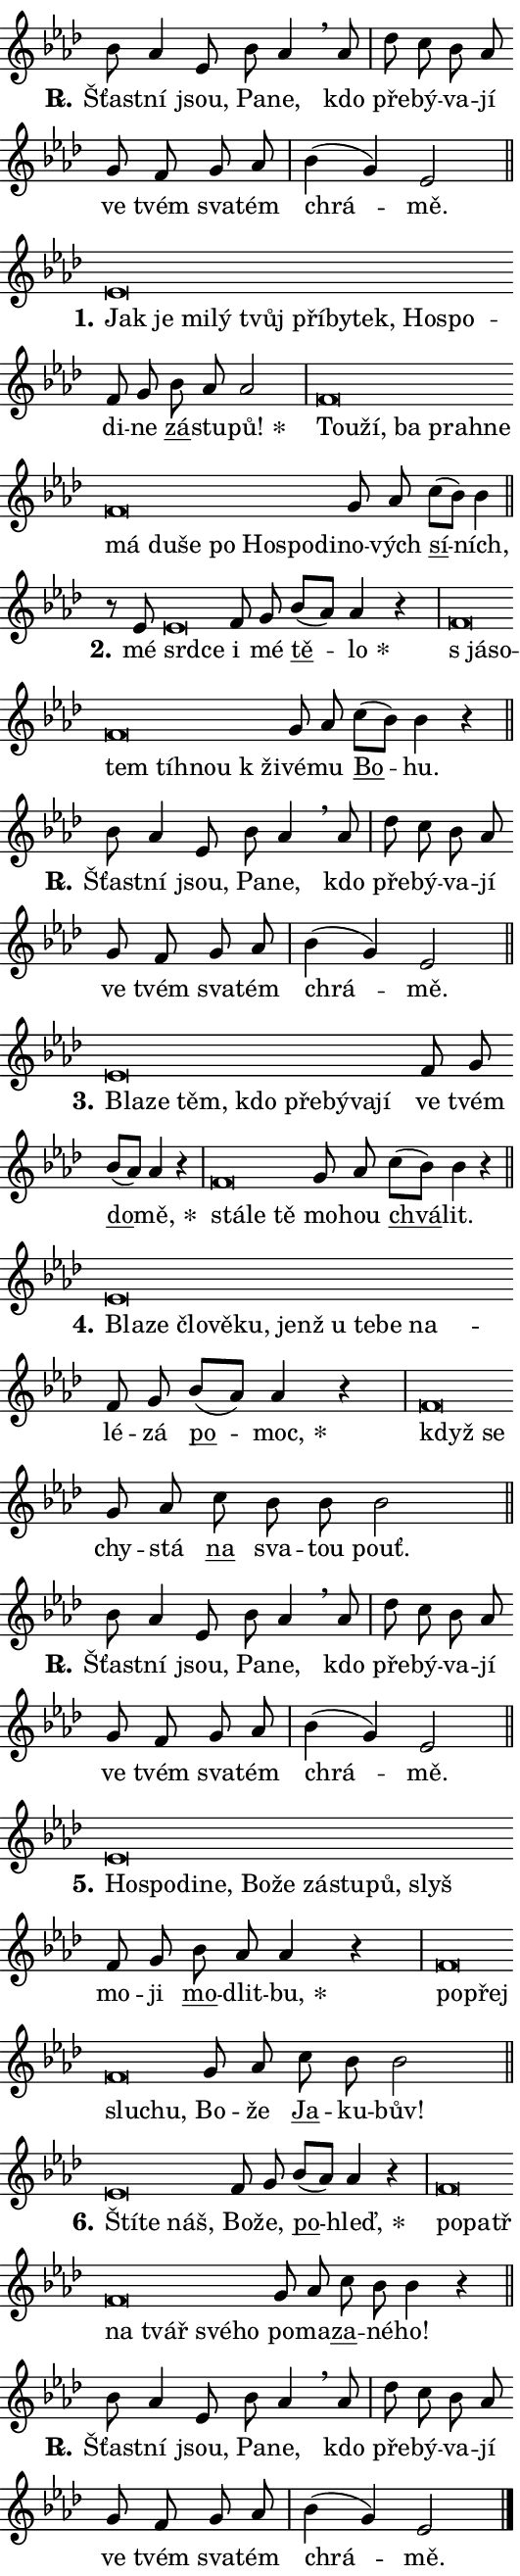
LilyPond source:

\version "2.24.0"
\header { tagline = "" }
\paper {
  indent = 0\cm
  top-margin = 0\cm
  right-margin = 0.13\cm % to fit lyric hyphens
  bottom-margin = 0\cm
  left-margin = 0\cm
  paper-width = 9\cm
  page-breaking = #ly:one-page-breaking
  system-system-spacing.basic-distance = #11
  score-system-spacing.basic-distance = #11
  ragged-last = ##f
}


%% Author: Thomas Morley
%% https://lists.gnu.org/archive/html/lilypond-user/2020-05/msg00002.html
#(define (line-position grob)
"Returns position of @var[grob} in current system:
   @code{'start}, if at first time-step
   @code{'end}, if at last time-step
   @code{'middle} otherwise
"
  (let* ((col (ly:item-get-column grob))
         (ln (ly:grob-object col 'left-neighbor))
         (rn (ly:grob-object col 'right-neighbor))
         (col-to-check-left (if (ly:grob? ln) ln col))
         (col-to-check-right (if (ly:grob? rn) rn col))
         (break-dir-left
           (and
             (ly:grob-property col-to-check-left 'non-musical #f)
             (ly:item-break-dir col-to-check-left)))
         (break-dir-right
           (and
             (ly:grob-property col-to-check-right 'non-musical #f)
             (ly:item-break-dir col-to-check-right))))
        (cond ((eqv? 1 break-dir-left) 'start)
              ((eqv? -1 break-dir-right) 'end)
              (else 'middle))))

#(define (tranparent-at-line-position vctor)
  (lambda (grob)
  "Relying on @code{line-position} select the relevant enry from @var{vctor}.
Used to determine transparency,"
    (case (line-position grob)
      ((end) (not (vector-ref vctor 0)))
      ((middle) (not (vector-ref vctor 1)))
      ((start) (not (vector-ref vctor 2))))))

noteHeadBreakVisibility =
#(define-music-function (break-visibility)(vector?)
"Makes @code{NoteHead}s transparent relying on @var{break-visibility}"
#{
  \override NoteHead.transparent =
    #(tranparent-at-line-position break-visibility)
#})

#(define delete-ledgers-for-transparent-note-heads
  (lambda (grob)
    "Reads whether a @code{NoteHead} is transparent.
If so this @code{NoteHead} is removed from @code{'note-heads} from
@var{grob}, which is supposed to be @code{LedgerLineSpanner}.
As a result ledgers are not printed for this @code{NoteHead}"
    (let* ((nhds-array (ly:grob-object grob 'note-heads))
           (nhds-list
             (if (ly:grob-array? nhds-array)
                 (ly:grob-array->list nhds-array)
                 '()))
           ;; Relies on the transparent-property being done before
           ;; Staff.LedgerLineSpanner.after-line-breaking is executed.
           ;; This is fragile ...
           (to-keep
             (remove
               (lambda (nhd)
                 (ly:grob-property nhd 'transparent #f))
               nhds-list)))
      ;; TODO find a better method to iterate over grob-arrays, similiar
      ;; to filter/remove etc for lists
      ;; For now rebuilt from scratch
      (set! (ly:grob-object grob 'note-heads)  '())
      (for-each
        (lambda (nhd)
          (ly:pointer-group-interface::add-grob grob 'note-heads nhd))
        to-keep))))

squashNotes = {
  \override NoteHead.X-extent = #'(-0.2 . 0.2)
  \override NoteHead.Y-extent = #'(-0.75 . 0)
  \override NoteHead.stencil =
    #(lambda (grob)
       (let ((pos (ly:grob-property grob 'staff-position)))
         (begin
           (if (< pos -7) (display "ERROR: Lower brevis then expected\n") (display ""))
           (if (<= pos -6) ly:text-interface::print ly:note-head::print))))
}
unSquashNotes = {
  \revert NoteHead.X-extent
  \revert NoteHead.Y-extent
  \revert NoteHead.stencil
}

hideNotes = \noteHeadBreakVisibility #begin-of-line-visible
unHideNotes = \noteHeadBreakVisibility #all-visible

% work-around for resetting accidentals
% https://lilypond.org/doc/v2.23/Documentation/notation/displaying-rhythms#unmetered-music
cadenzaMeasure = {
  \cadenzaOff
  \partial 1024 s1024
  \cadenzaOn
}

#(define-markup-command (accent layout props text) (markup?)
  "Underline accented syllable"
  (interpret-markup layout props
    #{\markup \override #'(offset . 4.3) \underline { #text }#}))

responsum = \markup \concat {
  "R" \hspace #-1.05 \path #0.1 #'((moveto 0 0.07) (lineto 0.9 0.8)) \hspace #0.05 "."
}

spaceSize = #0.6828661417322834 % exact space size for TeX Gyre Schola

\layout {
  \context {
    \Staff
    \remove "Time_signature_engraver"
    \override LedgerLineSpanner.after-line-breaking = #delete-ledgers-for-transparent-note-heads
  }
  \context {
    \Lyrics {
      \override LyricSpace.minimum-distance = \spaceSize
      \override LyricText.font-name = #"TeX Gyre Schola"
      \override LyricText.font-size = 1
      \override StanzaNumber.font-name = #"TeX Gyre Schola Bold"
      \override StanzaNumber.font-size = 1
    }
  }
  \context {
    \Score 
    \override NoteHead.text =
      #(lambda (grob) 
        (let ((pos (ly:grob-property grob 'staff-position)))
          #{\markup {
            \combine
              \halign #-0.55 \raise #(if (= pos -6) 0 0.5) \override #'(thickness . 2) \draw-line #'(3.2 . 0)
              \musicglyph "noteheads.sM1"
          }#}))
  }
}

% magnetic-lyrics.ily
%
%   written by
%     Jean Abou Samra <jean@abou-samra.fr>
%     Werner Lemberg <wl@gnu.org>
%
%   adapted by
%     Jiri Hon <jiri.hon@gmail.com>
%
% Version 2022-Apr-15

% https://www.mail-archive.com/lilypond-user@gnu.org/msg149350.html

#(define (Left_hyphen_pointer_engraver context)
   "Collect syllable-hyphen-syllable occurrences in lyrics and store
them in properties.  This engraver only looks to the left.  For
example, if the lyrics input is @code{foo -- bar}, it does the
following.

@itemize @bullet
@item
Set the @code{text} property of the @code{LyricHyphen} grob between
@q{foo} and @q{bar} to @code{foo}.

@item
Set the @code{left-hyphen} property of the @code{LyricText} grob with
text @q{foo} to the @code{LyricHyphen} grob between @q{foo} and
@q{bar}.
@end itemize

Use this auxiliary engraver in combination with the
@code{lyric-@/text::@/apply-@/magnetic-@/offset!} hook."
   (let ((hyphen #f)
         (text #f))
     (make-engraver
      (acknowledgers
       ((lyric-syllable-interface engraver grob source-engraver)
        (set! text grob)))
      (end-acknowledgers
       ((lyric-hyphen-interface engraver grob source-engraver)
        ;(when (not (grob::has-interface grob 'lyric-space-interface))
          (set! hyphen grob)));)
      ((stop-translation-timestep engraver)
       (when (and text hyphen)
         (ly:grob-set-object! text 'left-hyphen hyphen))
       (set! text #f)
       (set! hyphen #f)))))

#(define (lyric-text::apply-magnetic-offset! grob)
   "If the space between two syllables is less than the value in
property @code{LyricText@/.details@/.squash-threshold}, move the right
syllable to the left so that it gets concatenated with the left
syllable.

Use this function as a hook for
@code{LyricText@/.after-@/line-@/breaking} if the
@code{Left_@/hyphen_@/pointer_@/engraver} is active."
   (let ((hyphen (ly:grob-object grob 'left-hyphen #f)))
     (when hyphen
       (let ((left-text (ly:spanner-bound hyphen LEFT)))
         (when (grob::has-interface left-text 'lyric-syllable-interface)
           (let* ((common (ly:grob-common-refpoint grob left-text X))
                  (this-x-ext (ly:grob-extent grob common X))
                  (left-x-ext
                   (begin
                     ;; Trigger magnetism for left-text.
                     (ly:grob-property left-text 'after-line-breaking)
                     (ly:grob-extent left-text common X)))
                  ;; `delta` is the gap width between two syllables.
                  (delta (- (interval-start this-x-ext)
                            (interval-end left-x-ext)))
                  (details (ly:grob-property grob 'details))
                  (threshold (assoc-get 'squash-threshold details 0.2)))
             (when (< delta threshold)
               (let* (;; We have to manipulate the input text so that
                      ;; ligatures crossing syllable boundaries are not
                      ;; disabled.  For languages based on the Latin
                      ;; script this is essentially a beautification.
                      ;; However, for non-Western scripts it can be a
                      ;; necessity.
                      (lt (ly:grob-property left-text 'text))
                      (rt (ly:grob-property grob 'text))
                      (is-space (grob::has-interface hyphen 'lyric-space-interface))
                      (space (if is-space " " ""))
                      (extra-delta (if is-space spaceSize 0))
                      ;; Append new syllable.
                      (ltrt-space (if (and (string? lt) (string? rt))
                                (string-append lt space rt)
                                (make-concat-markup (list lt space rt))))
                      ;; Right-align `ltrt` to the right side.
                      (ltrt-space-markup (grob-interpret-markup
                               grob
                               (make-translate-markup
                                (cons (interval-length this-x-ext) 0)
                                (make-right-align-markup ltrt-space)))))
                 (begin
                   ;; Don't print `left-text`.
                   (ly:grob-set-property! left-text 'stencil #f)
                   ;; Set text and stencil (which holds all collected
                   ;; syllables so far) and shift it to the left.
                   (ly:grob-set-property! grob 'text ltrt-space)
                   (ly:grob-set-property! grob 'stencil ltrt-space-markup)
                   (ly:grob-translate-axis! grob (- (- delta extra-delta)) X))))))))))


#(define (lyric-hyphen::displace-bounds-first grob)
   ;; Make very sure this callback isn't triggered too early.
   (let ((left (ly:spanner-bound grob LEFT))
         (right (ly:spanner-bound grob RIGHT)))
     (ly:grob-property left 'after-line-breaking)
     (ly:grob-property right 'after-line-breaking)
     (ly:lyric-hyphen::print grob)))

squashThreshold = #0.4

\layout {
  \context {
    \Lyrics
    \consists #Left_hyphen_pointer_engraver
    \override LyricText.after-line-breaking =
      #lyric-text::apply-magnetic-offset!
    \override LyricHyphen.stencil = #lyric-hyphen::displace-bounds-first
    \override LyricText.details.squash-threshold = \squashThreshold
    \override LyricHyphen.minimum-distance = 0
    \override LyricHyphen.minimum-length = \squashThreshold
  }
}

squashText = \override LyricText.details.squash-threshold = 9999
unSquashText = \override LyricText.details.squash-threshold = \squashThreshold

leftText = \override LyricText.self-alignment-X = #LEFT
unLeftText = \revert LyricText.self-alignment-X

starOffset = #(lambda (grob) 
                (let ((x_offset (ly:self-alignment-interface::aligned-on-x-parent grob)))
                  (if (= x_offset 0) 0 (+ x_offset 1.2))))

star = #(define-music-function (syllable)(string?)
"Append star separator at the end of a syllable"
#{
  \once \override LyricText.X-offset = #starOffset
  \lyricmode { \markup {
    #syllable
    \override #'((font-name . "TeX Gyre Schola Bold")) \hspace #0.2 \lower #0.65 \larger "*"
  } }
#})

starAccent = #(define-music-function (syllable)(string?)
"Append star separator at the end of a syllable and make accent"
#{
  \once \override LyricText.X-offset = #starOffset
  \lyricmode { \markup {
    \accent #syllable
    \override #'((font-name . "TeX Gyre Schola Bold")) \hspace #0.2 \lower #0.65 \larger "*"
  } }
#})

breath = #(define-music-function (syllable)(string?)
"Append breathing indicator at the end of a syllable"
#{
  \lyricmode { \markup { #syllable "+" } }
#})

optionalBreath = #(define-music-function (syllable)(string?)
"Append optional breathing indicator at the end of a syllable"
#{
  \lyricmode { \markup { #syllable "(+)" } }
#})


\score {
    <<
        \new Voice = "melody" { \cadenzaOn \key as \major \relative { bes'8 as4 es8 bes' as4 \breathe as8 \cadenzaMeasure \bar "|" des c bes as \bar "" g f \bar "" g as \cadenzaMeasure \bar "|" bes4( g) es2 \cadenzaMeasure \bar "||" \break } }
        \new Lyrics \lyricsto "melody" { \lyricmode { \set stanza = \responsum
Šťast -- ní jsou, Pa -- ne, kdo pře -- bý -- va -- jí ve tvém sva -- tém chrá -- mě. } }
    >>
    \layout {}
}

\score {
    <<
        \new Voice = "melody" { \cadenzaOn \key as \major \relative { \squashNotes es'\breve*1/16 \hideNotes \breve*1/16 \bar "" \breve*1/16 \bar "" \breve*1/16 \bar "" \breve*1/16 \bar "" \breve*1/16 \bar "" \breve*1/16 \bar "" \breve*1/16 \bar "" \breve*1/16 \breve*1/16 \bar "" \unHideNotes \unSquashNotes f8 g \bar "" bes as as2 \cadenzaMeasure \bar "|" \squashNotes f\breve*1/16 \hideNotes \breve*1/16 \bar "" \breve*1/16 \bar "" \breve*1/16 \bar "" \breve*1/16 \bar "" \breve*1/16 \bar "" \breve*1/16 \bar "" \breve*1/16 \bar "" \breve*1/16 \bar "" \breve*1/16 \bar "" \breve*1/16 \breve*1/16 \bar "" \unHideNotes \unSquashNotes g8 as \bar "" c[( bes)] bes4 \cadenzaMeasure \bar "||" \break } }
        \new Lyrics \lyricsto "melody" { \lyricmode { \set stanza = "1."
\leftText Jak \squashText je mi -- lý tvůj pří -- by -- tek, Ho -- spo -- \unLeftText \unSquashText di -- ne \markup \accent zá -- stu -- \star pů! \leftText Tou -- \squashText ží, ba pra -- hne má du -- še po Ho -- spo -- di -- \unLeftText \unSquashText no -- vých \markup \accent sí -- ních, } }
    >>
    \layout {}
}

\score {
    <<
        \new Voice = "melody" { \cadenzaOn \key as \major \relative { r8 es' \squashNotes es\breve*1/16 \hideNotes \breve*1/16 \bar "" \unHideNotes \unSquashNotes f8 g \bar "" bes[( as)] as4 r \cadenzaMeasure \bar "|" \squashNotes f\breve*1/16 \hideNotes \breve*1/16 \bar "" \breve*1/16 \bar "" \breve*1/16 \bar "" \breve*1/16 \breve*1/16 \bar "" \unHideNotes \unSquashNotes g8 as \bar "" c[( bes)] bes4 r \cadenzaMeasure \bar "||" \break } }
        \new Lyrics \lyricsto "melody" { \lyricmode { \set stanza = "2."
mé \leftText srd -- \squashText ce \unLeftText \unSquashText i mé \markup \accent tě -- \star lo \leftText "s já" -- \squashText so -- tem tíh -- nou "k ži" -- \unLeftText \unSquashText vé -- mu \markup \accent Bo -- hu. } }
    >>
    \layout {}
}

\score {
    <<
        \new Voice = "melody" { \cadenzaOn \key as \major \relative { bes'8 as4 es8 bes' as4 \breathe as8 \cadenzaMeasure \bar "|" des c bes as \bar "" g f \bar "" g as \cadenzaMeasure \bar "|" bes4( g) es2 \cadenzaMeasure \bar "||" \break } }
        \new Lyrics \lyricsto "melody" { \lyricmode { \set stanza = \responsum
Šťast -- ní jsou, Pa -- ne, kdo pře -- bý -- va -- jí ve tvém sva -- tém chrá -- mě. } }
    >>
    \layout {}
}

\score {
    <<
        \new Voice = "melody" { \cadenzaOn \key as \major \relative { \squashNotes es'\breve*1/16 \hideNotes \breve*1/16 \bar "" \breve*1/16 \bar "" \breve*1/16 \bar "" \breve*1/16 \bar "" \breve*1/16 \bar "" \breve*1/16 \breve*1/16 \bar "" \unHideNotes \unSquashNotes f8 g \bar "" bes[( as)] as4 r \cadenzaMeasure \bar "|" \squashNotes f\breve*1/16 \hideNotes \breve*1/16 \breve*1/16 \bar "" \unHideNotes \unSquashNotes g8 as \bar "" c[( bes)] bes4 r \cadenzaMeasure \bar "||" \break } }
        \new Lyrics \lyricsto "melody" { \lyricmode { \set stanza = "3."
\leftText Bla -- \squashText ze těm, kdo pře -- bý -- va -- jí \unLeftText \unSquashText ve tvém \markup \accent do -- \star mě, \leftText stá -- \squashText le tě \unLeftText \unSquashText mo -- hou \markup \accent chvá -- lit. } }
    >>
    \layout {}
}

\score {
    <<
        \new Voice = "melody" { \cadenzaOn \key as \major \relative { \squashNotes es'\breve*1/16 \hideNotes \breve*1/16 \bar "" \breve*1/16 \bar "" \breve*1/16 \bar "" \breve*1/16 \bar "" \breve*1/16 \bar "" \breve*1/16 \bar "" \breve*1/16 \bar "" \breve*1/16 \breve*1/16 \bar "" \unHideNotes \unSquashNotes f8 g \bar "" bes[( as)] as4 r \cadenzaMeasure \bar "|" \squashNotes f\breve*1/16 \hideNotes \breve*1/16 \bar "" \unHideNotes \unSquashNotes g8 as \bar "" c bes bes bes2 \cadenzaMeasure \bar "||" \break } }
        \new Lyrics \lyricsto "melody" { \lyricmode { \set stanza = "4."
\leftText Bla -- \squashText ze člo -- vě -- ku, jenž u te -- be na -- \unLeftText \unSquashText lé -- zá \markup \accent po -- \star moc, \leftText když \squashText se \unLeftText \unSquashText chy -- stá \markup \accent na sva -- tou pouť. } }
    >>
    \layout {}
}

\score {
    <<
        \new Voice = "melody" { \cadenzaOn \key as \major \relative { bes'8 as4 es8 bes' as4 \breathe as8 \cadenzaMeasure \bar "|" des c bes as \bar "" g f \bar "" g as \cadenzaMeasure \bar "|" bes4( g) es2 \cadenzaMeasure \bar "||" \break } }
        \new Lyrics \lyricsto "melody" { \lyricmode { \set stanza = \responsum
Šťast -- ní jsou, Pa -- ne, kdo pře -- bý -- va -- jí ve tvém sva -- tém chrá -- mě. } }
    >>
    \layout {}
}

\score {
    <<
        \new Voice = "melody" { \cadenzaOn \key as \major \relative { \squashNotes es'\breve*1/16 \hideNotes \breve*1/16 \bar "" \breve*1/16 \bar "" \breve*1/16 \bar "" \breve*1/16 \bar "" \breve*1/16 \bar "" \breve*1/16 \bar "" \breve*1/16 \bar "" \breve*1/16 \breve*1/16 \bar "" \unHideNotes \unSquashNotes f8 g \bar "" bes as as4 r \cadenzaMeasure \bar "|" \squashNotes f\breve*1/16 \hideNotes \breve*1/16 \bar "" \breve*1/16 \breve*1/16 \bar "" \unHideNotes \unSquashNotes g8 as \bar "" c bes bes2 \cadenzaMeasure \bar "||" \break } }
        \new Lyrics \lyricsto "melody" { \lyricmode { \set stanza = "5."
\leftText Ho -- \squashText spo -- di -- ne, Bo -- že zá -- stu -- pů, slyš \unLeftText \unSquashText mo -- ji \markup \accent mo -- dlit -- \star bu, \leftText po -- \squashText přej slu -- chu, \unLeftText \unSquashText Bo -- že \markup \accent Ja -- ku -- bův! } }
    >>
    \layout {}
}

\score {
    <<
        \new Voice = "melody" { \cadenzaOn \key as \major \relative { \squashNotes es'\breve*1/16 \hideNotes \breve*1/16 \breve*1/16 \bar "" \unHideNotes \unSquashNotes f8 g \bar "" bes[( as)] as4 r \cadenzaMeasure \bar "|" \squashNotes f\breve*1/16 \hideNotes \breve*1/16 \bar "" \breve*1/16 \bar "" \breve*1/16 \bar "" \breve*1/16 \breve*1/16 \bar "" \unHideNotes \unSquashNotes g8 as \bar "" c bes bes4 r \cadenzaMeasure \bar "||" \break } }
        \new Lyrics \lyricsto "melody" { \lyricmode { \set stanza = "6."
\leftText Ští -- \squashText te náš, \unLeftText \unSquashText Bo -- že, \markup \accent po -- \star hleď, \leftText po -- \squashText patř na tvář své -- ho \unLeftText \unSquashText po -- ma -- \markup \accent za -- né -- ho! } }
    >>
    \layout {}
}

\score {
    <<
        \new Voice = "melody" { \cadenzaOn \key as \major \relative { bes'8 as4 es8 bes' as4 \breathe as8 \cadenzaMeasure \bar "|" des c bes as \bar "" g f \bar "" g as \cadenzaMeasure \bar "|" bes4( g) es2 \cadenzaMeasure \bar "||" \break } \bar "|." }
        \new Lyrics \lyricsto "melody" { \lyricmode { \set stanza = \responsum
Šťast -- ní jsou, Pa -- ne, kdo pře -- bý -- va -- jí ve tvém sva -- tém chrá -- mě. } }
    >>
    \layout {}
}
